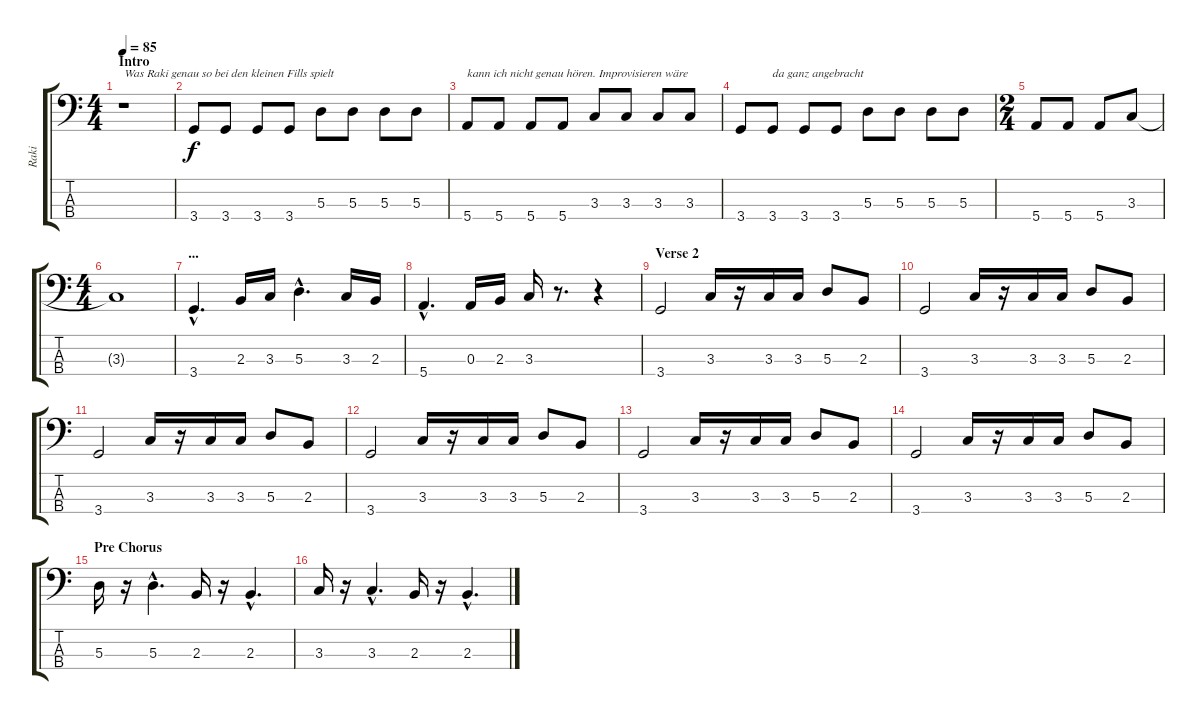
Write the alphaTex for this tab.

\track ("Raki" "Raki") {instrument electricbassfinger}
\staff {score tabs}
\tuning (G2 D2 A1 E1) {hide}
\ts (4 4)
\section ("" "Intro")
\tempo 85
\clef f4
\ks c
r.1{txt "Was Raki genau so bei den kleinen Fills spielt" dy f instrument electricbassfinger} |
3.4.8 3.4.8 3.4.8 3.4.8 5.3.8 5.3.8 5.3.8 5.3.8 |
5.4.8{txt "kann ich nicht genau hören. Improvisieren wäre"} 5.4.8 5.4.8 5.4.8 3.3.8 3.3.8 3.3.8 3.3.8 |
3.4.8 3.4.8{txt "da ganz angebracht"} 3.4.8 3.4.8 5.3.8 5.3.8 5.3.8 5.3.8 |
\ts (2 4)
5.4.8 5.4.8 5.4.8 3.3.8 |
\ts (4 4)
3.3{t}.1 |
\section ("" "...")
3.4{hac}.4{d} 2.3.16 3.3.16 5.3{hac}.4{d} 3.3.16 2.3.16 |
5.4{hac}.4{d} 0.3.16 2.3.16 3.3.16 r.8{d} r.4 |
\section ("" "Verse 2")
3.4.2 3.3.16 r.16 3.3.16 3.3.16 5.3.8 2.3.8 |
3.4.2 3.3.16 r.16 3.3.16 3.3.16 5.3.8 2.3.8 |
3.4.2 3.3.16 r.16 3.3.16 3.3.16 5.3.8 2.3.8 |
3.4.2 3.3.16 r.16 3.3.16 3.3.16 5.3.8 2.3.8 |
3.4.2 3.3.16 r.16 3.3.16 3.3.16 5.3.8 2.3.8 |
3.4.2 3.3.16 r.16 3.3.16 3.3.16 5.3.8 2.3.8 |
\section ("" "Pre Chorus")
5.3.16 r.16 5.3{hac}.4{d} 2.3.16 r.16 2.3{hac}.4{d} |
3.3.16 r.16 3.3{hac}.4{d} 2.3.16 r.16 2.3{hac}.4{d}
